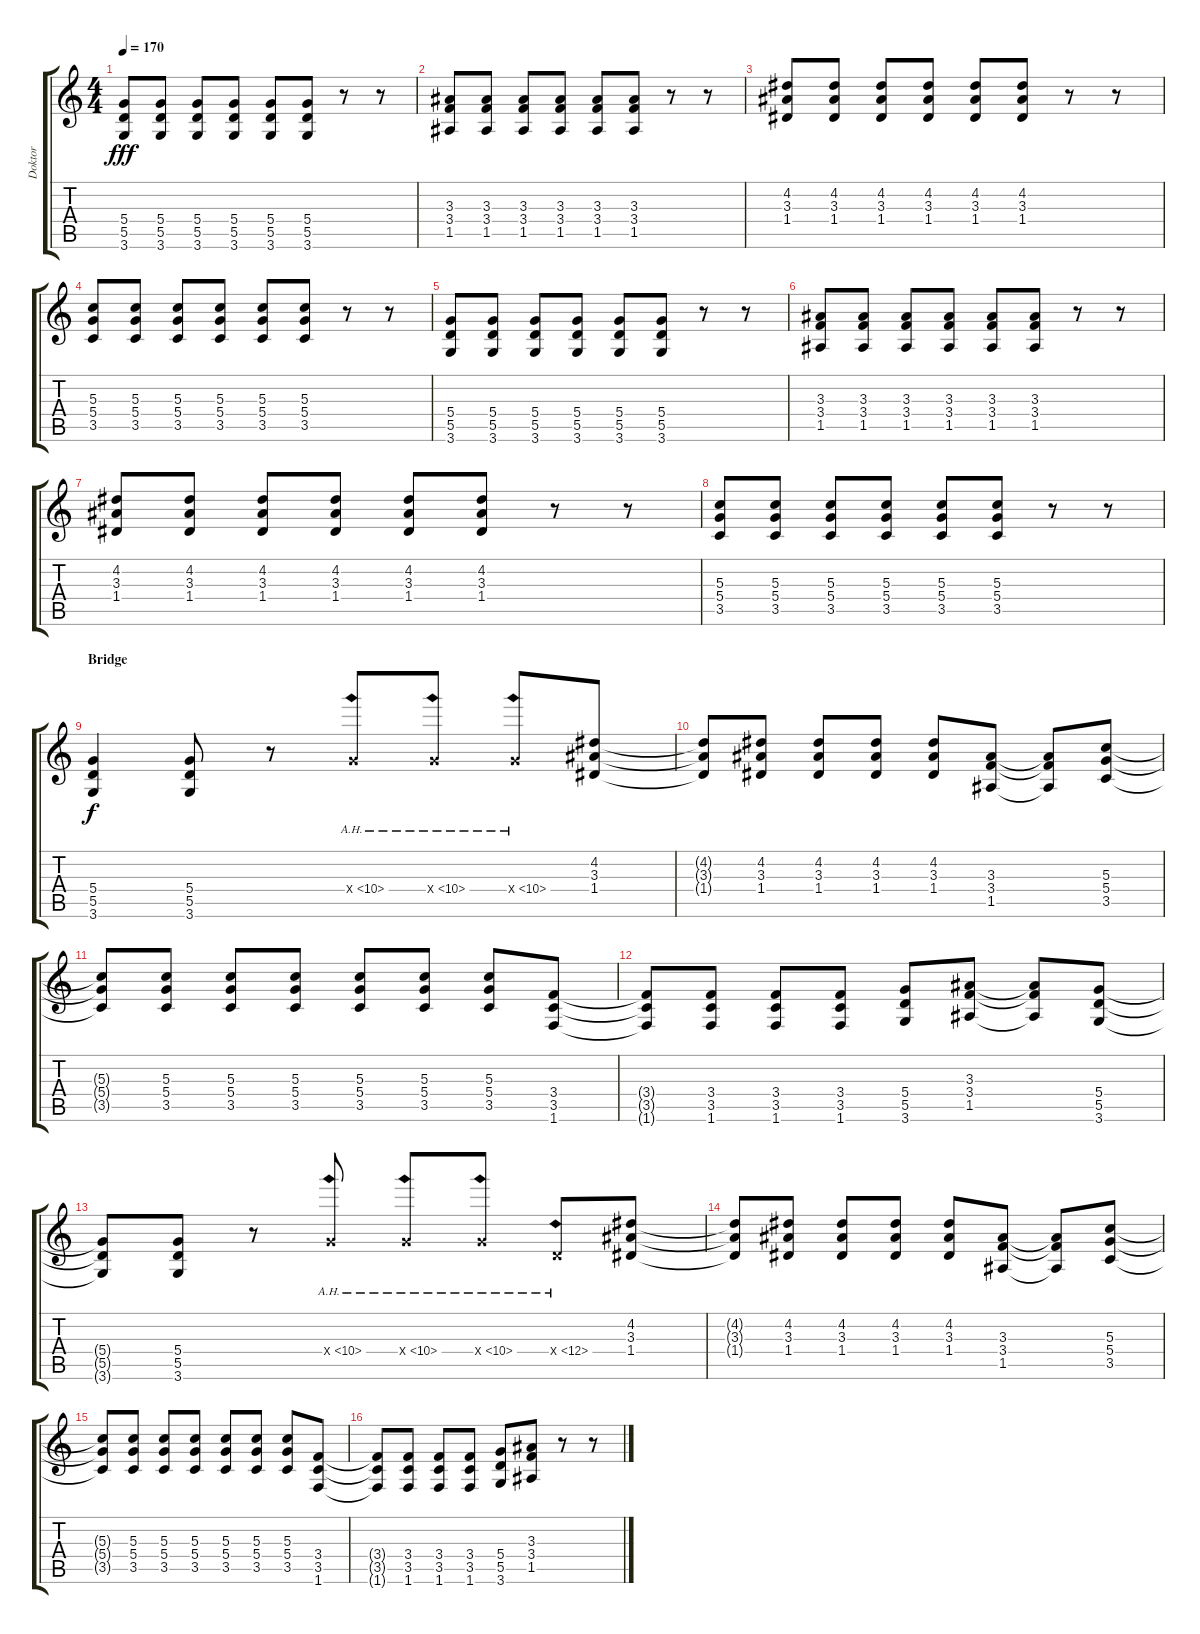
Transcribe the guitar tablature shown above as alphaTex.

\track ("Doktor" "Doktor") {instrument overdrivenguitar}
\staff {score tabs}
\tuning (E4 B3 G3 D3 A2 E2) {hide}
\ts (4 4)
\tempo 170
\clef g2
\ks c
(5.4 5.5 3.6).8{dy fff} (5.4 5.5 3.6).8 (5.4 5.5 3.6).8 (5.4 5.5 3.6).8 (5.4 5.5 3.6).8 (5.4 5.5 3.6).8 r.8 r.8 |
(3.3 3.4 1.5).8 (3.3 3.4 1.5).8 (3.3 3.4 1.5).8 (3.3 3.4 1.5).8 (3.3 3.4 1.5).8 (3.3 3.4 1.5).8 r.8 r.8 |
(4.2 3.3 1.4).8 (4.2 3.3 1.4).8 (4.2 3.3 1.4).8 (4.2 3.3 1.4).8 (4.2 3.3 1.4).8 (4.2 3.3 1.4).8 r.8 r.8 |
(5.3 5.4 3.5).8 (5.3 5.4 3.5).8 (5.3 5.4 3.5).8 (5.3 5.4 3.5).8 (5.3 5.4 3.5).8 (5.3 5.4 3.5).8 r.8 r.8 |
(5.4 5.5 3.6).8 (5.4 5.5 3.6).8 (5.4 5.5 3.6).8 (5.4 5.5 3.6).8 (5.4 5.5 3.6).8 (5.4 5.5 3.6).8 r.8 r.8 |
(3.3 3.4 1.5).8 (3.3 3.4 1.5).8 (3.3 3.4 1.5).8 (3.3 3.4 1.5).8 (3.3 3.4 1.5).8 (3.3 3.4 1.5).8 r.8 r.8 |
(4.2 3.3 1.4).8 (4.2 3.3 1.4).8 (4.2 3.3 1.4).8 (4.2 3.3 1.4).8 (4.2 3.3 1.4).8 (4.2 3.3 1.4).8 r.8 r.8 |
(5.3 5.4 3.5).8 (5.3 5.4 3.5).8 (5.3 5.4 3.5).8 (5.3 5.4 3.5).8 (5.3 5.4 3.5).8 (5.3 5.4 3.5).8 r.8 r.8 |
\section ("" "Bridge")
(5.4 5.5 3.6).4{dy f} (5.4 5.5 3.6).8 r.8 5.4{ah 5 x}.8 5.4{ah 5 x}.8 5.4{ah 5 x}.8 (4.2 3.3 1.4).8 |
(4.2{t} 3.3{t} 1.4{t}).8 (4.2 3.3 1.4).8 (4.2 3.3 1.4).8 (4.2 3.3 1.4).8 (4.2 3.3 1.4).8 (3.3 3.4 1.5).8 (3.3{t} 3.4{t} 1.5{t}).8 (5.3 5.4 3.5).8 |
(5.3{t} 5.4{t} 3.5{t}).8 (5.3 5.4 3.5).8 (5.3 5.4 3.5).8 (5.3 5.4 3.5).8 (5.3 5.4 3.5).8 (5.3 5.4 3.5).8 (5.3 5.4 3.5).8 (3.4 3.5 1.6).8 |
(3.4{t} 3.5{t} 1.6{t}).8 (3.4 3.5 1.6).8 (3.4 3.5 1.6).8 (3.4 3.5 1.6).8 (5.4 5.5 3.6).8 (3.3 3.4 1.5).8 (3.3{t} 3.4{t} 1.5{t}).8 (5.4 5.5 3.6).8 |
(5.4{t} 5.5{t} 3.6{t}).8 (5.4 5.5 3.6).8 r.8 5.4{ah 5 x}.8 5.4{ah 5 x}.8 5.4{ah 5 x}.8 0.4{ah 12 x}.8 (4.2 3.3 1.4).8 |
(4.2{t} 3.3{t} 1.4{t}).8 (4.2 3.3 1.4).8 (4.2 3.3 1.4).8 (4.2 3.3 1.4).8 (4.2 3.3 1.4).8 (3.3 3.4 1.5).8 (3.3{t} 3.4{t} 1.5{t}).8 (5.3 5.4 3.5).8 |
(5.3{t} 5.4{t} 3.5{t}).8 (5.3 5.4 3.5).8 (5.3 5.4 3.5).8 (5.3 5.4 3.5).8 (5.3 5.4 3.5).8 (5.3 5.4 3.5).8 (5.3 5.4 3.5).8 (3.4 3.5 1.6).8 |
(3.4{t} 3.5{t} 1.6{t}).8 (3.4 3.5 1.6).8 (3.4 3.5 1.6).8 (3.4 3.5 1.6).8 (5.4 5.5 3.6).8 (3.3 3.4 1.5).8 r.8 r.8
